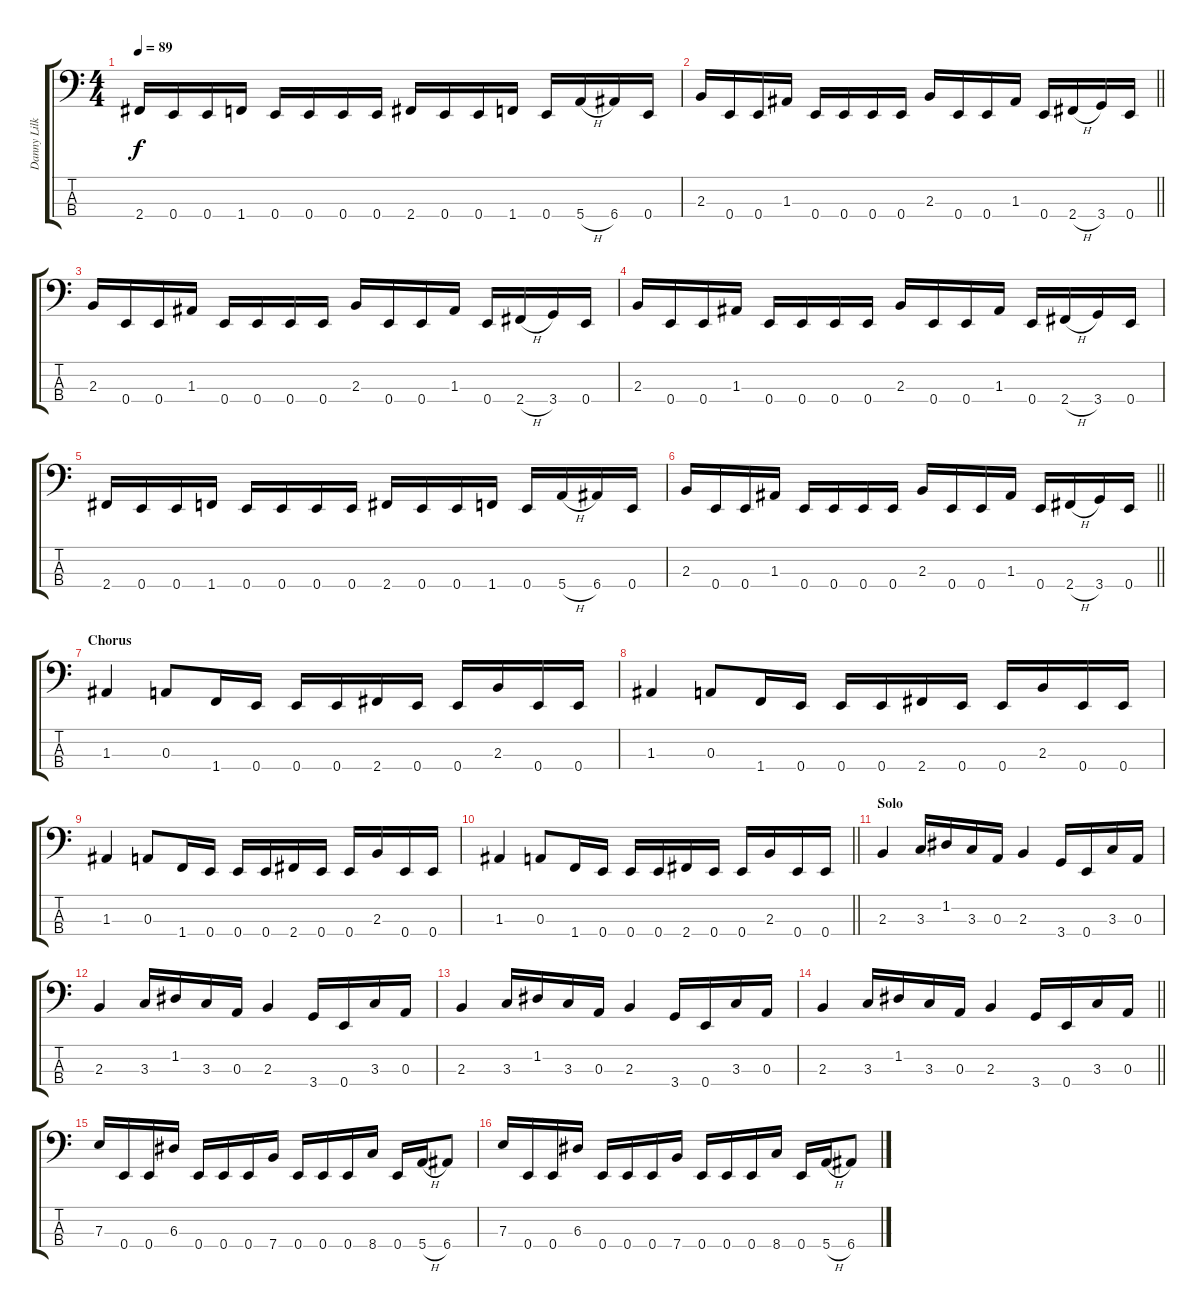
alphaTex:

\track ("Danny Lilker (Bass)" "Danny Lilk") {instrument electricbasspick}
\staff {score tabs}
\tuning (G2 D2 A1 E1) {hide}
\ts (4 4)
\tempo 89
\clef f4
\ks c
2.4.16{dy f} 0.4.16 0.4.16 1.4.16 0.4.16 0.4.16 0.4.16 0.4.16 2.4.16 0.4.16 0.4.16 1.4.16 0.4.16 5.4{h}.16 6.4.16 0.4.16 |
\barLineRight lightlight
2.3.16 0.4.16 0.4.16 1.3.16 0.4.16 0.4.16 0.4.16 0.4.16 2.3.16 0.4.16 0.4.16 1.3.16 0.4.16 2.4{h}.16 3.4.16 0.4.16 |
2.3.16 0.4.16 0.4.16 1.3.16 0.4.16 0.4.16 0.4.16 0.4.16 2.3.16 0.4.16 0.4.16 1.3.16 0.4.16 2.4{h}.16 3.4.16 0.4.16 |
2.3.16 0.4.16 0.4.16 1.3.16 0.4.16 0.4.16 0.4.16 0.4.16 2.3.16 0.4.16 0.4.16 1.3.16 0.4.16 2.4{h}.16 3.4.16 0.4.16 |
2.4.16 0.4.16 0.4.16 1.4.16 0.4.16 0.4.16 0.4.16 0.4.16 2.4.16 0.4.16 0.4.16 1.4.16 0.4.16 5.4{h}.16 6.4.16 0.4.16 |
\barLineRight lightlight
2.3.16 0.4.16 0.4.16 1.3.16 0.4.16 0.4.16 0.4.16 0.4.16 2.3.16 0.4.16 0.4.16 1.3.16 0.4.16 2.4{h}.16 3.4.16 0.4.16 |
\section ("" "Chorus")
1.3.4 0.3.8 1.4.16 0.4.16 0.4.16 0.4.16 2.4.16 0.4.16 0.4.16 2.3.16 0.4.16 0.4.16 |
1.3.4 0.3.8 1.4.16 0.4.16 0.4.16 0.4.16 2.4.16 0.4.16 0.4.16 2.3.16 0.4.16 0.4.16 |
1.3.4 0.3.8 1.4.16 0.4.16 0.4.16 0.4.16 2.4.16 0.4.16 0.4.16 2.3.16 0.4.16 0.4.16 |
\barLineRight lightlight
1.3.4 0.3.8 1.4.16 0.4.16 0.4.16 0.4.16 2.4.16 0.4.16 0.4.16 2.3.16 0.4.16 0.4.16 |
\section ("" "Solo")
2.3.4 3.3.16 1.2.16 3.3.16 0.3.16 2.3.4 3.4.16 0.4.16 3.3.16 0.3.16 |
2.3.4 3.3.16 1.2.16 3.3.16 0.3.16 2.3.4 3.4.16 0.4.16 3.3.16 0.3.16 |
2.3.4 3.3.16 1.2.16 3.3.16 0.3.16 2.3.4 3.4.16 0.4.16 3.3.16 0.3.16 |
\barLineRight lightlight
2.3.4 3.3.16 1.2.16 3.3.16 0.3.16 2.3.4 3.4.16 0.4.16 3.3.16 0.3.16 |
7.3.16 0.4.16 0.4.16 6.3.16 0.4.16 0.4.16 0.4.16 7.4.16 0.4.16 0.4.16 0.4.16 8.4.16 0.4.16 5.4{h}.16 6.4.8 |
7.3.16 0.4.16 0.4.16 6.3.16 0.4.16 0.4.16 0.4.16 7.4.16 0.4.16 0.4.16 0.4.16 8.4.16 0.4.16 5.4{h}.16 6.4.8
